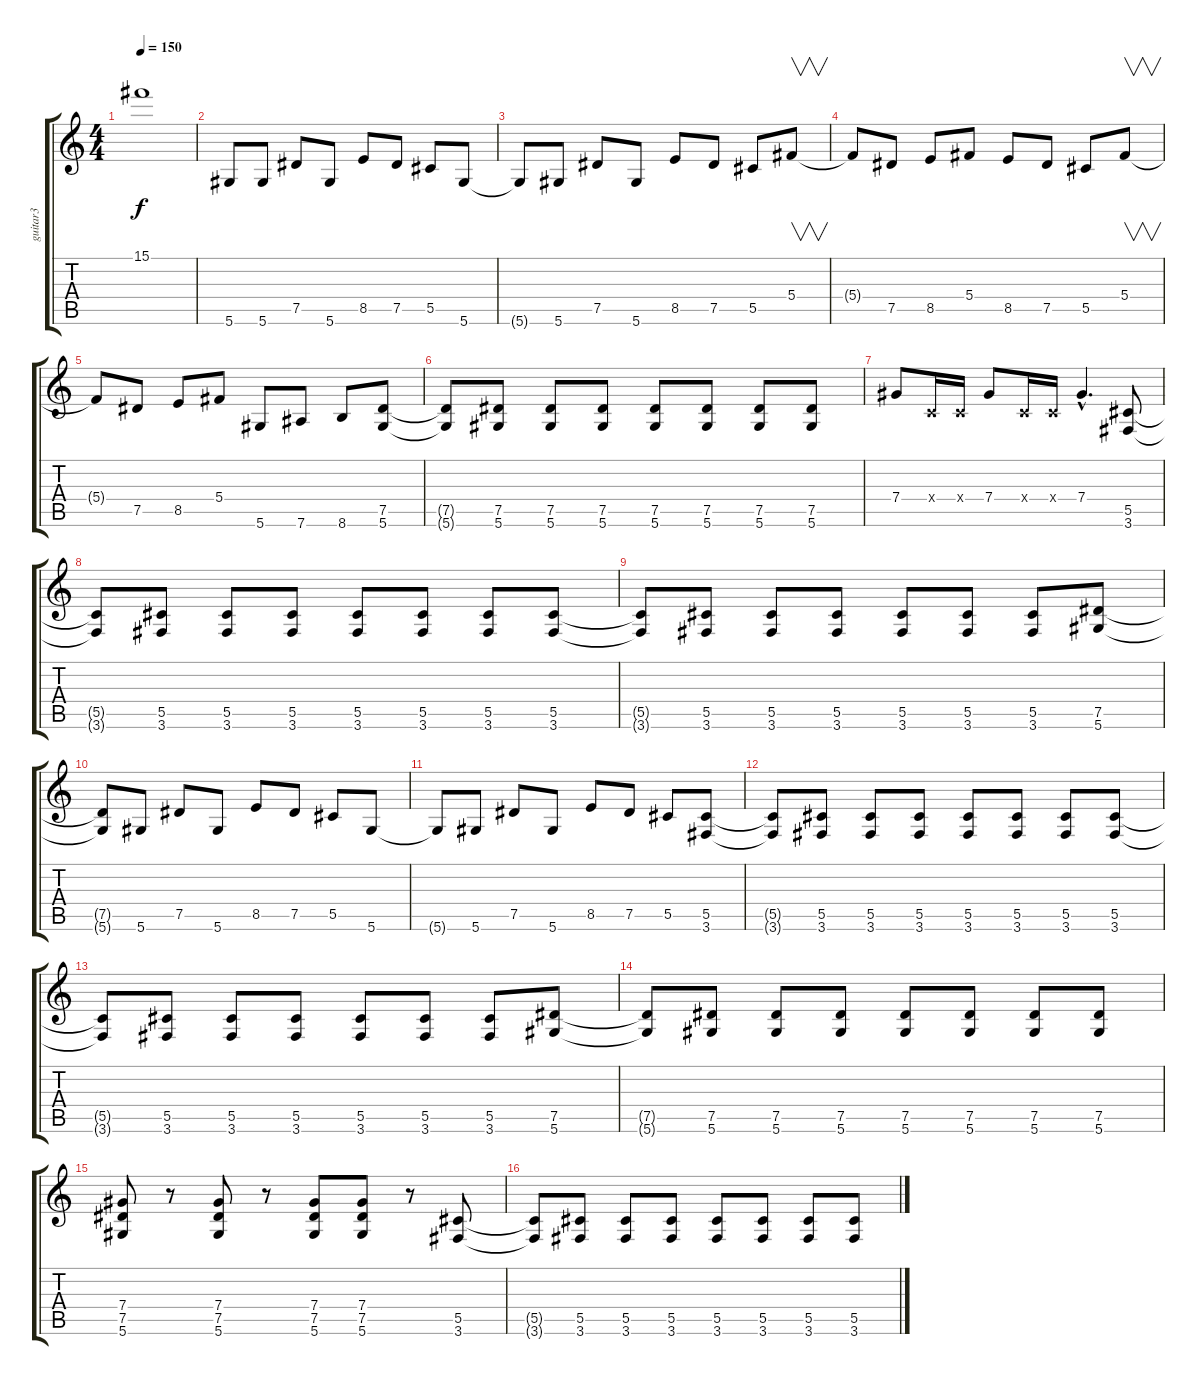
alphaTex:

\track ("guitar3" "guitar3") {instrument distortionguitar}
\staff {score tabs}
\tuning (Eb4 Bb3 Gb3 Db3 Ab2 Eb2) {hide}
\ts (4 4)
\tempo 150
\clef g2
\ks c
15.1{t}.1{dy f} |
5.6.8 5.6.8 7.5.8 5.6.8 8.5.8 7.5.8 5.5.8 5.6.8 |
5.6{t}.8 5.6.8 7.5.8 5.6.8 8.5.8 7.5.8 5.5.8 5.4.8{v} |
5.4{t}.8 7.5.8 8.5.8 5.4.8 8.5.8 7.5.8 5.5.8 5.4.8{v} |
5.4{t}.8 7.5.8 8.5.8 5.4.8 5.6.8 7.6.8 8.6.8 (7.5 5.6).8 |
(7.5{t} 5.6{t}).8 (7.5 5.6).8 (7.5 5.6).8 (7.5 5.6).8 (7.5 5.6).8 (7.5 5.6).8 (7.5 5.6).8 (7.5 5.6).8 |
7.4.8 -1.4{x}.16 -1.4{x}.16 7.4.8 -1.4{x}.16 -1.4{x}.16 7.4{hac}.4{d} (5.5 3.6).8 |
(5.5{t} 3.6{t}).8 (5.5 3.6).8 (5.5 3.6).8 (5.5 3.6).8 (5.5 3.6).8 (5.5 3.6).8 (5.5 3.6).8 (5.5 3.6).8 |
(5.5{t} 3.6{t}).8 (5.5 3.6).8 (5.5 3.6).8 (5.5 3.6).8 (5.5 3.6).8 (5.5 3.6).8 (5.5 3.6).8 (7.5 5.6).8 |
(7.5{t} 5.6{t}).8 5.6.8 7.5.8 5.6.8 8.5.8 7.5.8 5.5.8 5.6.8 |
5.6{t}.8 5.6.8 7.5.8 5.6.8 8.5.8 7.5.8 5.5.8 (5.5 3.6).8 |
(5.5{t} 3.6{t}).8 (5.5 3.6).8 (5.5 3.6).8 (5.5 3.6).8 (5.5 3.6).8 (5.5 3.6).8 (5.5 3.6).8 (5.5 3.6).8 |
(5.5{t} 3.6{t}).8 (5.5 3.6).8 (5.5 3.6).8 (5.5 3.6).8 (5.5 3.6).8 (5.5 3.6).8 (5.5 3.6).8 (7.5 5.6).8 |
(7.5{t} 5.6{t}).8 (7.5 5.6).8 (7.5 5.6).8 (7.5 5.6).8 (7.5 5.6).8 (7.5 5.6).8 (7.5 5.6).8 (7.5 5.6).8 |
(7.4 7.5 5.6).8 r.8 (7.4 7.5 5.6).8 r.8 (7.4 7.5 5.6).8 (7.4 7.5 5.6).8 r.8 (5.5 3.6).8 |
(5.5{t} 3.6{t}).8 (5.5 3.6).8 (5.5 3.6).8 (5.5 3.6).8 (5.5 3.6).8 (5.5 3.6).8 (5.5 3.6).8 (5.5 3.6).8
